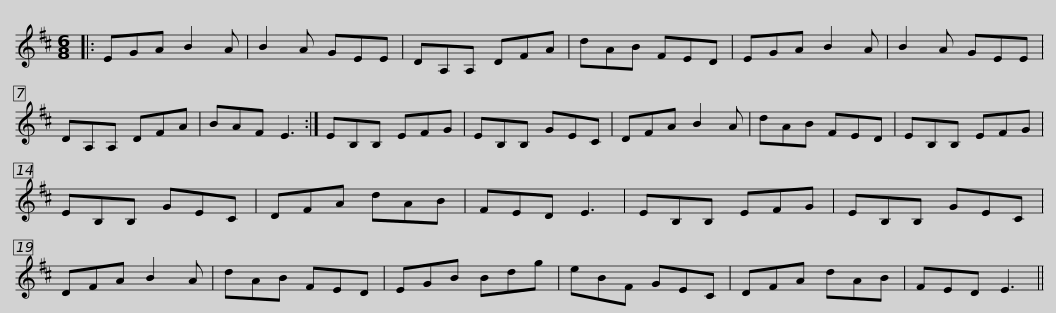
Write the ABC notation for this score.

X:1
L:1/8
M:6/8
I:linebreak $
K:D
V:1 treble
V:1
|: EGA B2 A | B2 A GEE | DA,A, DFA | dAB FED | EGA B2 A | %5
 B2 A GEE | DA,A, DFA |$ BAF E3 :| EB,B, EFG | EB,B, GEC | %10
 DFA B2 A | dAB FED | EB,B, EFG | EB,B, GEC |$ DFA dAB | %15
 FED E3 | EB,B, EFG | EB,B, GEC | DFA B2 A | dAB FED | %20
 EGB Bdg |$ eBF GEC | DFA dAB | FED E3 || %24
